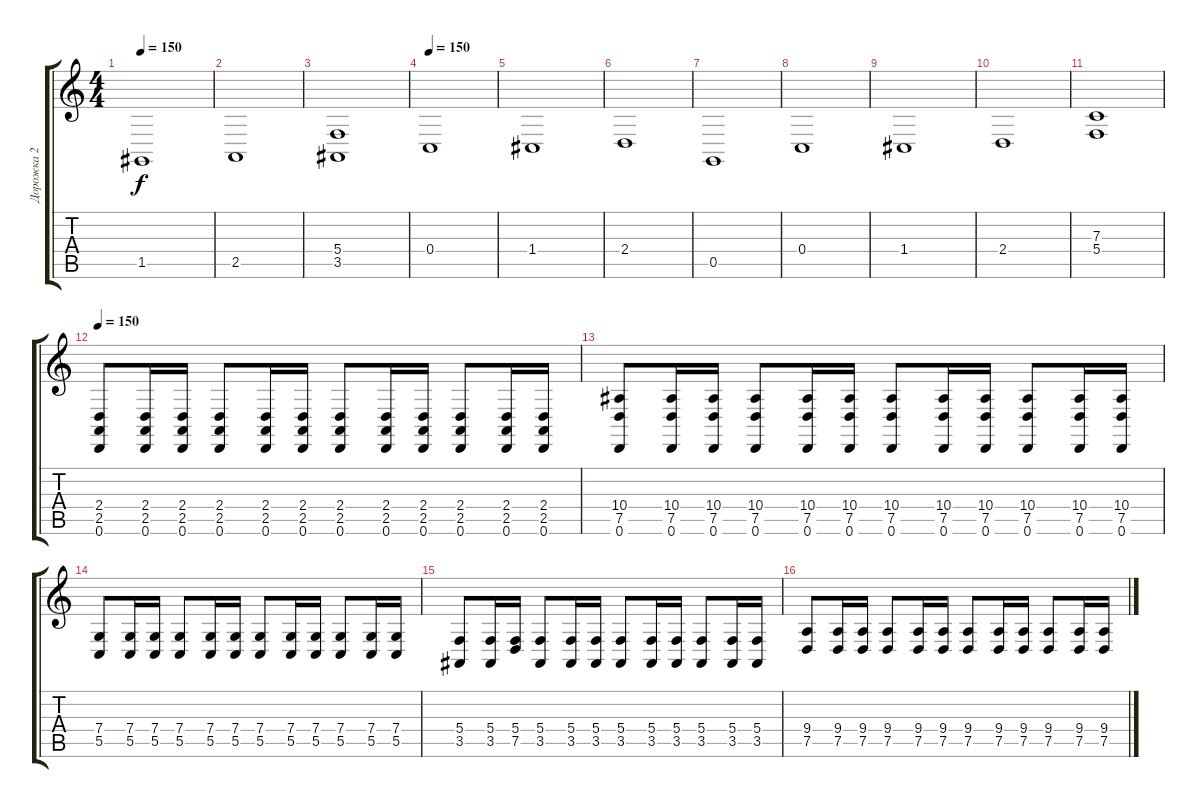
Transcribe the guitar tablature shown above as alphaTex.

\track ("Дорожка 2" "Дорожка 2") {instrument sopranosax}
\staff {score tabs}
\tuning (D4 A3 F3 C3 G2 D2) {hide}
\ts (4 4)
\tempo 150
\clef g2
\ks c
1.5.1{dy f} |
2.5.1 |
(5.4 3.5).1 |
\tempo 150
0.4.1 |
1.4.1 |
2.4.1 |
0.5.1 |
0.4.1 |
1.4.1 |
2.4.1 |
(7.3 5.4).1 |
\tempo 150
(2.4 2.5 0.6).8{instrument distortionguitar} (2.4 2.5 0.6).16 (2.4 2.5 0.6).16 (2.4 2.5 0.6).8 (2.4 2.5 0.6).16 (2.4 2.5 0.6).16 (2.4 2.5 0.6).8 (2.4 2.5 0.6).16 (2.4 2.5 0.6).16 (2.4 2.5 0.6).8 (2.4 2.5 0.6).16 (2.4 2.5 0.6).16 |
(10.4 7.5 0.6).8{instrument distortionguitar} (10.4 7.5 0.6).16 (10.4 7.5 0.6).16 (10.4 7.5 0.6).8 (10.4 7.5 0.6).16 (10.4 7.5 0.6).16 (10.4 7.5 0.6).8 (10.4 7.5 0.6).16 (10.4 7.5 0.6).16 (10.4 7.5 0.6).8 (10.4 7.5 0.6).16 (10.4 7.5 0.6).16 |
(7.4 5.5).8{instrument distortionguitar} (7.4 5.5).16 (7.4 5.5).16 (7.4 5.5).8 (7.4 5.5).16 (7.4 5.5).16 (7.4 5.5).8 (7.4 5.5).16 (7.4 5.5).16 (7.4 5.5).8 (7.4 5.5).16 (7.4 5.5).16 |
(5.4 3.5).8{instrument distortionguitar} (5.4 3.5).16 (5.4 7.5).16 (5.4 3.5).8 (5.4 3.5).16 (5.4 3.5).16 (5.4 3.5).8 (5.4 3.5).16 (5.4 3.5).16 (5.4 3.5).8 (5.4 3.5).16 (5.4 3.5).16 |
(9.4 7.5).8{instrument distortionguitar} (9.4 7.5).16 (9.4 7.5).16 (9.4 7.5).8 (9.4 7.5).16 (9.4 7.5).16 (9.4 7.5).8 (9.4 7.5).16 (9.4 7.5).16 (9.4 7.5).8 (9.4 7.5).16 (9.4 7.5).16
